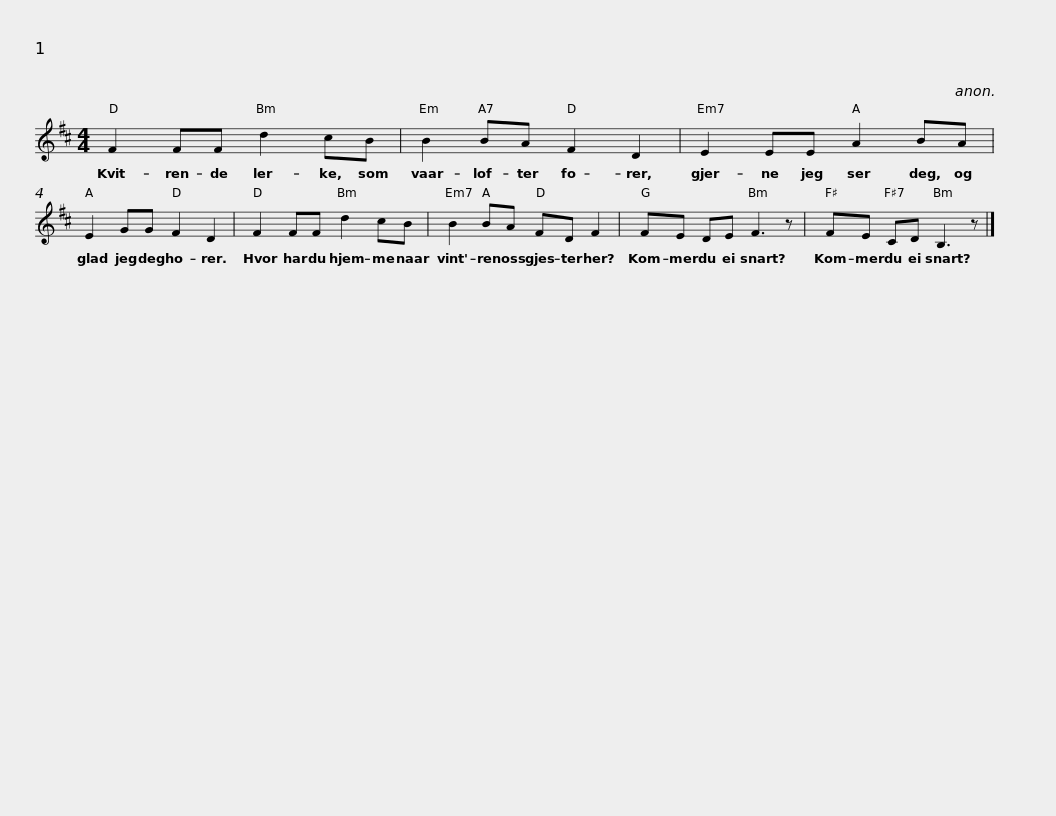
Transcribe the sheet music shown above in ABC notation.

X:1
L:1/8
M:4/4
I:linebreak $
K:Bmin
V:1 treble
V:1
 F2 FF d2 cB | B2 BA F2 D2 | E2 EE A2 BA | E2 GG F2 D2 |$ F2 FF d2 cB | %5
 B2 BA FD F2 | FE DE F3 z |$ FE CD B,3 z |] %8
